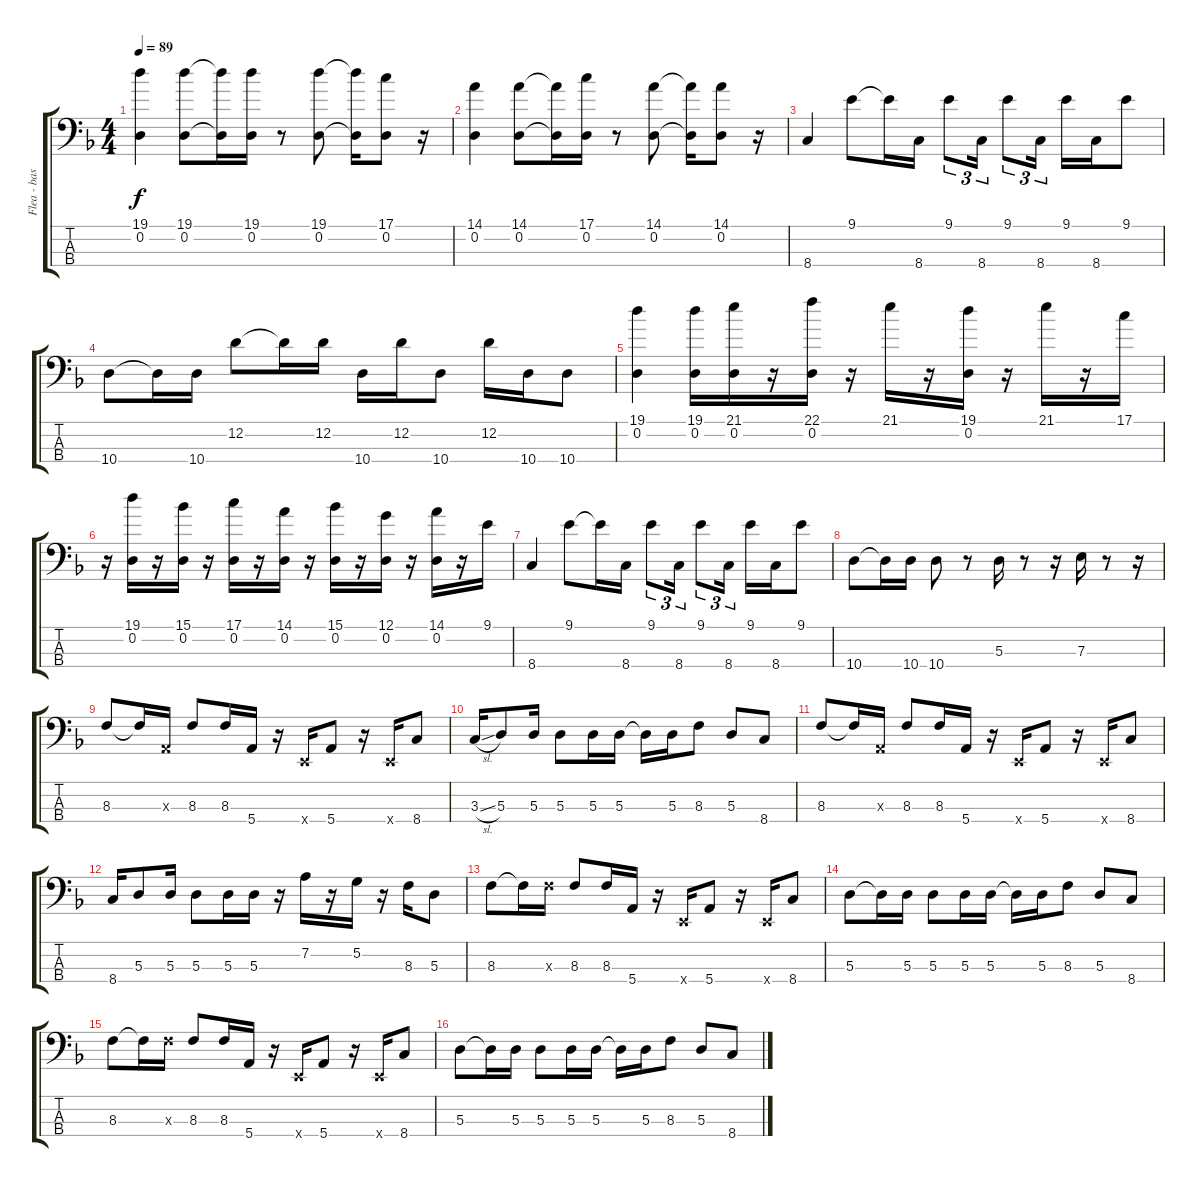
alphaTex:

\track ("Flea - bass" "Flea - bas") {instrument electricbassfinger}
\staff {score tabs}
\tuning (G2 D2 A1 E1) {hide}
\ts (4 4)
\tempo 89
\clef f4
\ks f
(19.1 0.2).4{dy f} (19.1 0.2).8 (19.1{t} 0.2{t}).16 (19.1 0.2).16 r.8 (19.1 0.2).8 (19.1{t} 0.2{t}).16 (17.1 0.2).8 r.16 |
(14.1 0.2).4 (14.1 0.2).8 (14.1{t} 0.2{t}).16 (17.1 0.2).16 r.8 (14.1 0.2).8 (14.1{t} 0.2{t}).16 (14.1 0.2).8 r.16 |
8.4.4 9.1.8 9.1{t}.16 8.4.16 9.1.8{tu (3 2)} 8.4.16{tu (3 2)} 9.1.8{tu (3 2)} 8.4.16{tu (3 2)} 9.1.16 8.4.16 9.1.8 |
10.4.8 10.4{t}.16 10.4.16 12.2.8 12.2{t}.16 12.2.16 10.4.16 12.2.16 10.4.8 12.2.16 10.4.16 10.4.8 |
(19.1 0.2).4 (19.1 0.2).16 (21.1 0.2).16 r.16 (22.1 0.2).16 r.16 21.1.16 r.16 (19.1 0.2).16 r.16 21.1.16 r.16 17.1.16 |
r.16 (19.1 0.2).16 r.16 (15.1 0.2).16 r.16 (17.1 0.2).16 r.16 (14.1 0.2).16 r.16 (15.1 0.2).16 r.16 (12.1 0.2).16 r.16 (14.1 0.2).16 r.16 9.1.16 |
8.4.4 9.1.8 9.1{t}.16 8.4.16 9.1.8{tu (3 2)} 8.4.16{tu (3 2)} 9.1.8{tu (3 2)} 8.4.16{tu (3 2)} 9.1.16 8.4.16 9.1.8 |
10.4.8 10.4{t}.16 10.4.16 10.4.8 r.8 5.3.16 r.8 r.16 7.3.16 r.8 r.16 |
8.3.8 8.3{t}.16 0.3{x}.16 8.3.8 8.3.16 5.4.16 r.16 0.4{x}.16 5.4.8 r.16 0.4{x}.16 8.4.8 |
3.3{sl}.16 5.3.8 5.3.16 5.3.8 5.3.16 5.3.16 5.3{t}.16 5.3.16 8.3.8 5.3.8 8.4.8 |
8.3.8 8.3{t}.16 0.3{x}.16 8.3.8 8.3.16 5.4.16 r.16 0.4{x}.16 5.4.8 r.16 0.4{x}.16 8.4.8 |
8.4.16 5.3.8 5.3.16 5.3.8 5.3.16 5.3.16 r.16 7.2.16 r.16 5.2.16 r.16 8.3.16 5.3.8 |
8.3.8 8.3{t}.16 8.3{x}.16 8.3.8 8.3.16 5.4.16 r.16 0.4{x}.16 5.4.8 r.16 0.4{x}.16 8.4.8 |
5.3.8 5.3{t}.16 5.3.16 5.3.8 5.3.16 5.3.16 5.3{t}.16 5.3.16 8.3.8 5.3.8 8.4.8 |
8.3.8 8.3{t}.16 8.3{x}.16 8.3.8 8.3.16 5.4.16 r.16 0.4{x}.16 5.4.8 r.16 0.4{x}.16 8.4.8 |
5.3.8 5.3{t}.16 5.3.16 5.3.8 5.3.16 5.3.16 5.3{t}.16 5.3.16 8.3.8 5.3.8 8.4.8
